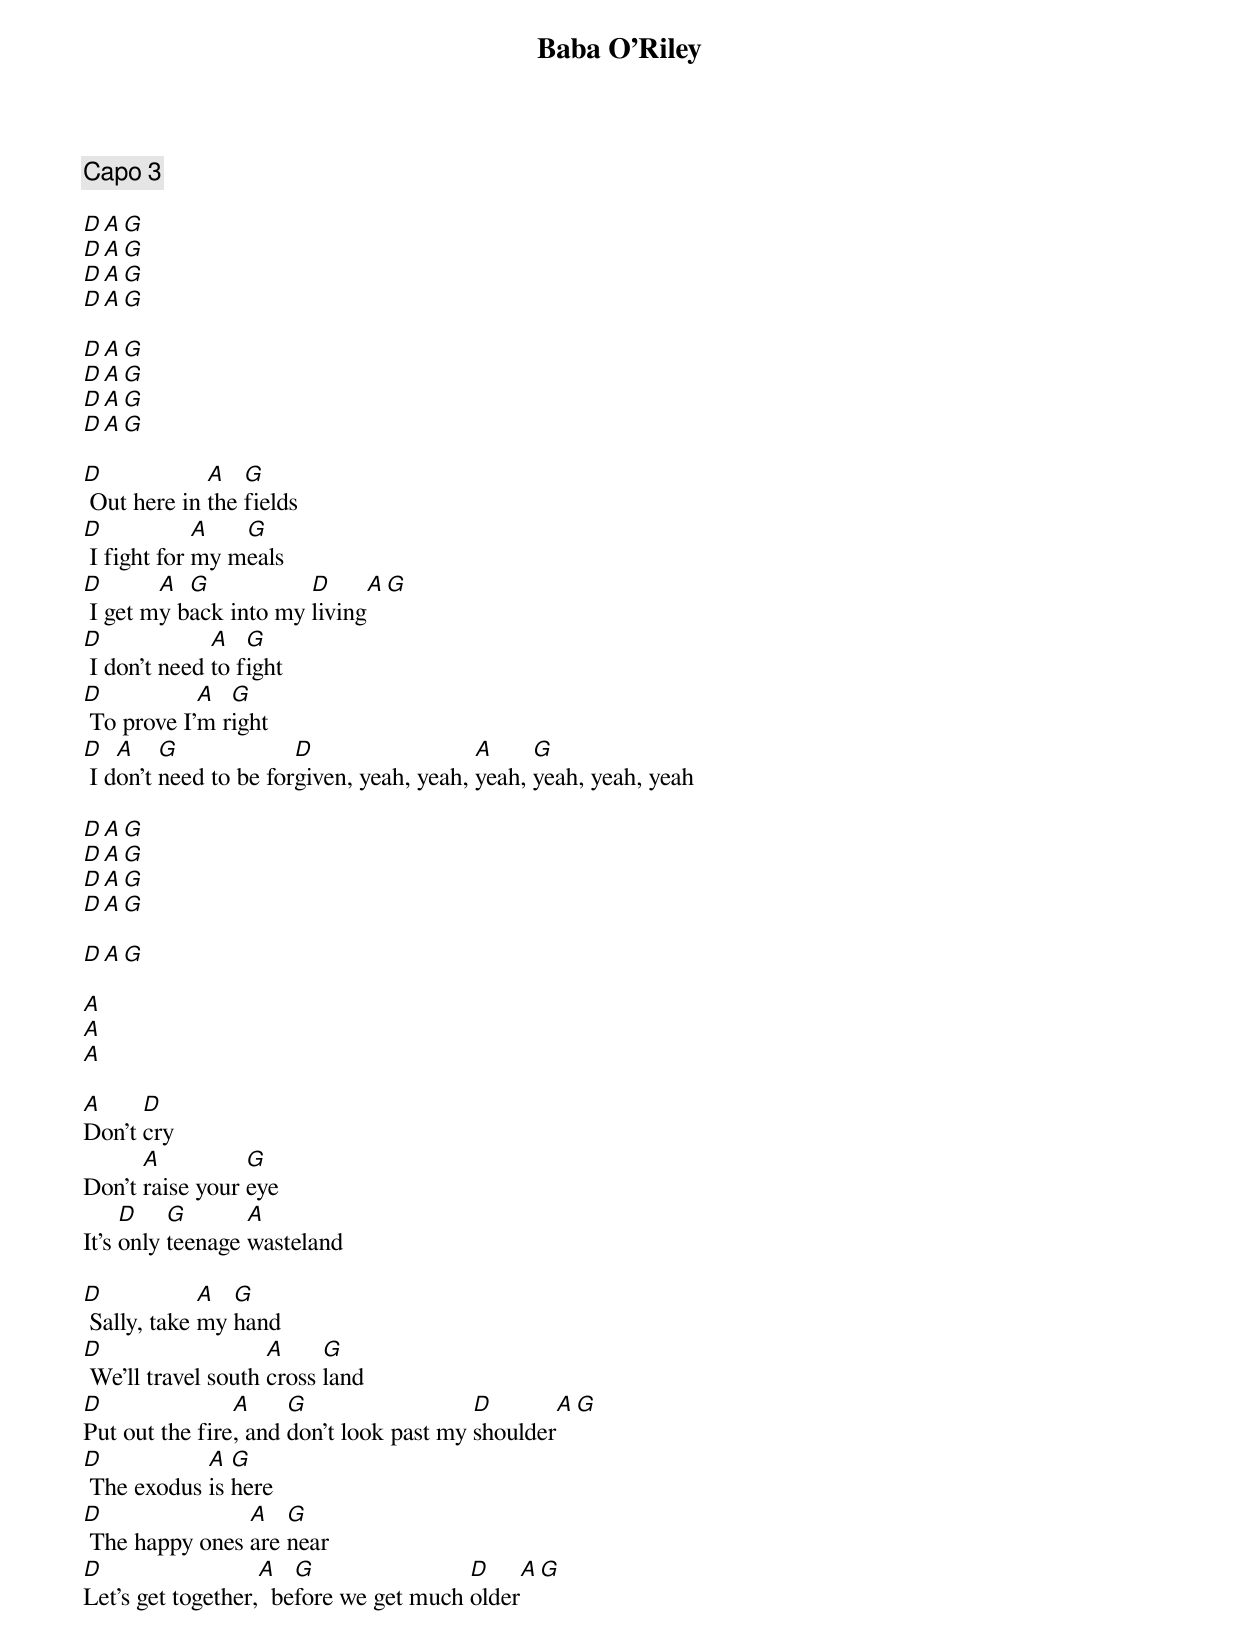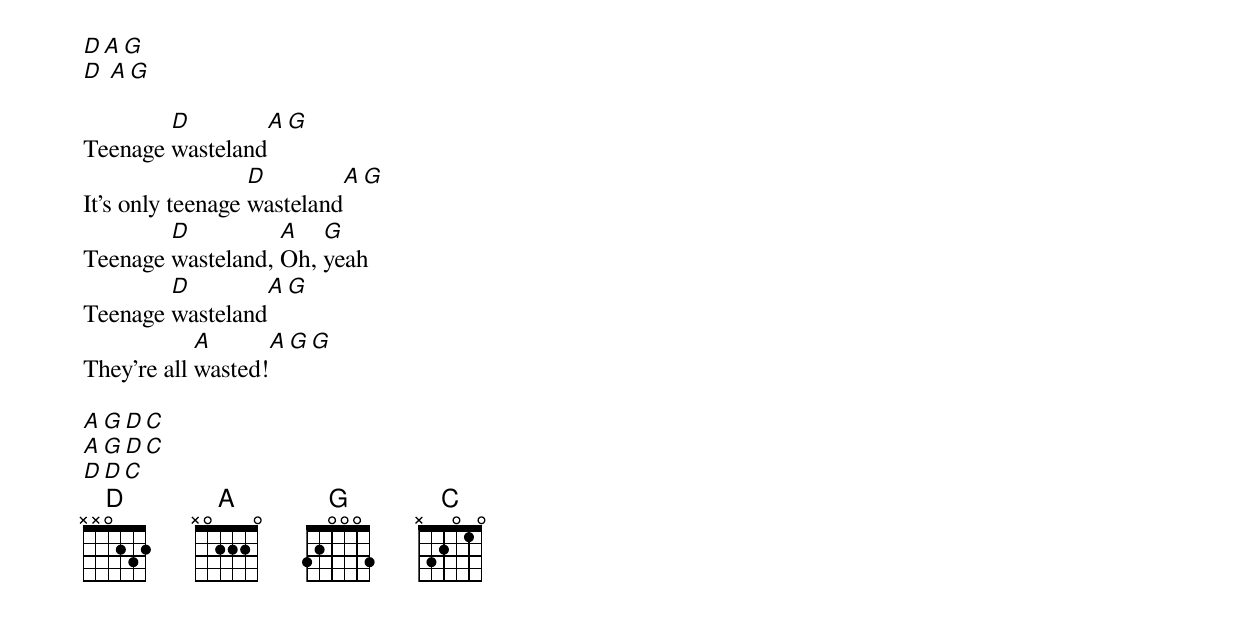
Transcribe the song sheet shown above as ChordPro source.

{title:Baba O'Riley}
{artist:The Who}
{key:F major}
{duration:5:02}
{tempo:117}
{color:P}

{comment: Capo 3}

[D][A][G]
[D][A][G]
[D][A][G]
[D][A][G]

[D][A][G]
[D][A][G]
[D][A][G]
[D][A][G]

[D] Out here in [A]the [G]fields
[D] I fight for [A]my m[G]eals
[D] I get m[A]y b[G]ack into my [D]living[A][G]
[D] I don't need [A]to f[G]ight
[D] To prove I'[A]m r[G]ight
[D] I d[A]on't [G]need to be for[D]given, yeah, yeah, [A]yeah, [G]yeah, yeah, yeah

[D][A][G]
[D][A][G]
[D][A][G]
[D][A][G]

[D][A][G]

[A]
[A]
[A]

[A]Don't [D]cry
Don't [A]raise your [G]eye
It's [D]only [G]teenage [A]wasteland

[D] Sally, take [A]my [G]hand
[D] We'll travel south [A]cross [G]land
[D]Put out the fire[A], and [G]don't look past my [D]shoulder[A][G]
[D] The exodus [A]is [G]here
[D] The happy ones [A]are [G]near
[D]Let's get together,[A]  be[G]fore we get much [D]older[A][G]

[D][A][G]
[D] [A][G]

Teenage [D]wasteland[A][G]
It's only teenage [D]wasteland[A][G]
Teenage [D]wasteland, [A]Oh, [G]yeah
Teenage [D]wasteland[A][G]
They're all [A]wasted![A][G][G]

[A][G][D][C]
[A][G][D][C]
[D][D][C]
